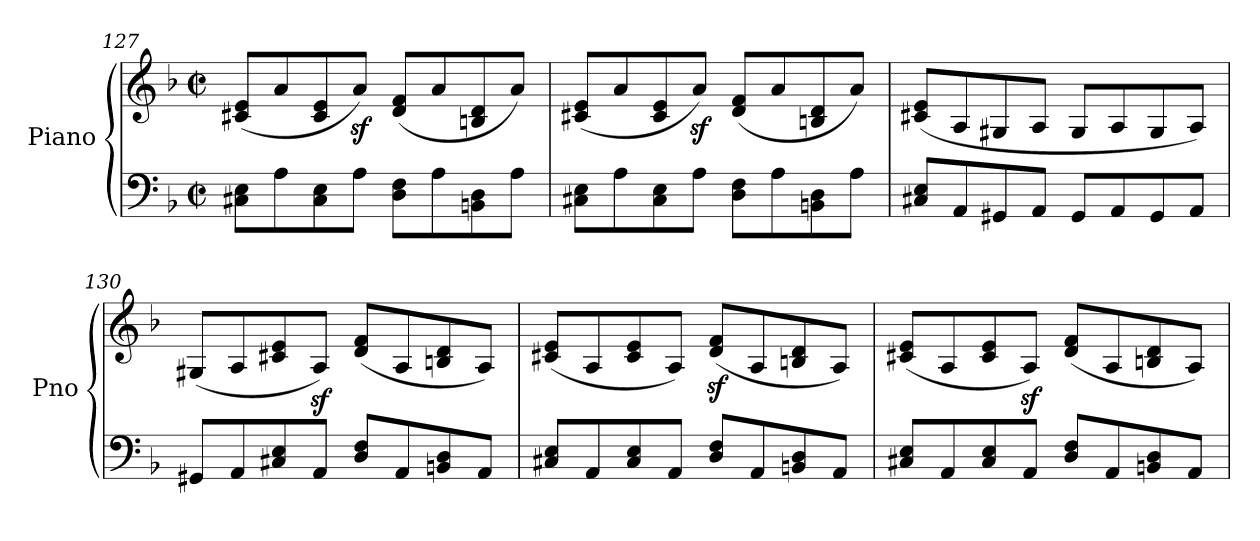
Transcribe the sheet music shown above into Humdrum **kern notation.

**kern	**kern
*part1	*part1
*staff2	*staff1
*I"Piano	*
*I'Pno	*
*clefF4	*clefG2
*k[b-]	*k[b-]
*M4/4	*M4/4
*met(c|)	*met(c|)
=127	=127
8C#X\ 8E\L	(8c#X/ 8e/L
8A\	8a/
8C#\ 8E\	8c#/ 8e/
8A\J	8az</J)
8D\ 8F\L	(8d/ 8f/L
8A\	8a/
8BBn\ 8D\	8Bn/ 8d/
8A\J	8a/J)
=128	=128
8C#X\ 8E\L	(8c#X/ 8e/L
8A\	8a/
8C#\ 8E\	8c#/ 8e/
8A\J	8az</J)
8D\ 8F\L	(8d/ 8f/L
8A\	8a/
8BBn\ 8D\	8Bn/ 8d/
8A\J	8a/J)
!!LO:LB:g=z
=129	=129
8C#X/ 8E/L	(8c#X/ 8e/L
8AA/	8A/
8GG#X/	8G#X/
8AA/J	8A/J
8GG#/L	8G#/L
8AA/	8A/
8GG#/	8G#/
8AA/J	8A/J)
=130	=130
8GG#X/L	(8G#X/L
8AA/	8A/
8C#X/ 8E/	8c#X/ 8e/
8AA/J	8Az</J)
8D/ 8F/L	(8d/ 8f/L
8AA/	8A/
8BBn/ 8D/	8Bn/ 8d/
8AA/J	8A/J)
=131	=131
8C#X/ 8E/L	(8c#X/ 8e/L
8AA/	8A/
8C#/ 8E/	8c#/ 8e/
8AA/J	8A/J)
8D/ 8F/L	(8d/z< 8f/z<L
8AA/	8A/
8BBn/ 8D/	8Bn/ 8d/
8AA/J	8A/J)
!!LO:LB:g=z
=132	=132
8C#X/ 8E/L	(8c#X/ 8e/L
8AA/	8A/
8C#/ 8E/	8c#/ 8e/
8AA/J	8Az</J)
8D/ 8F/L	(8d/ 8f/L
8AA/	8A/
8BBn/ 8D/	8Bn/ 8d/
8AA/J	8A/J)
=	=
*-	*-
